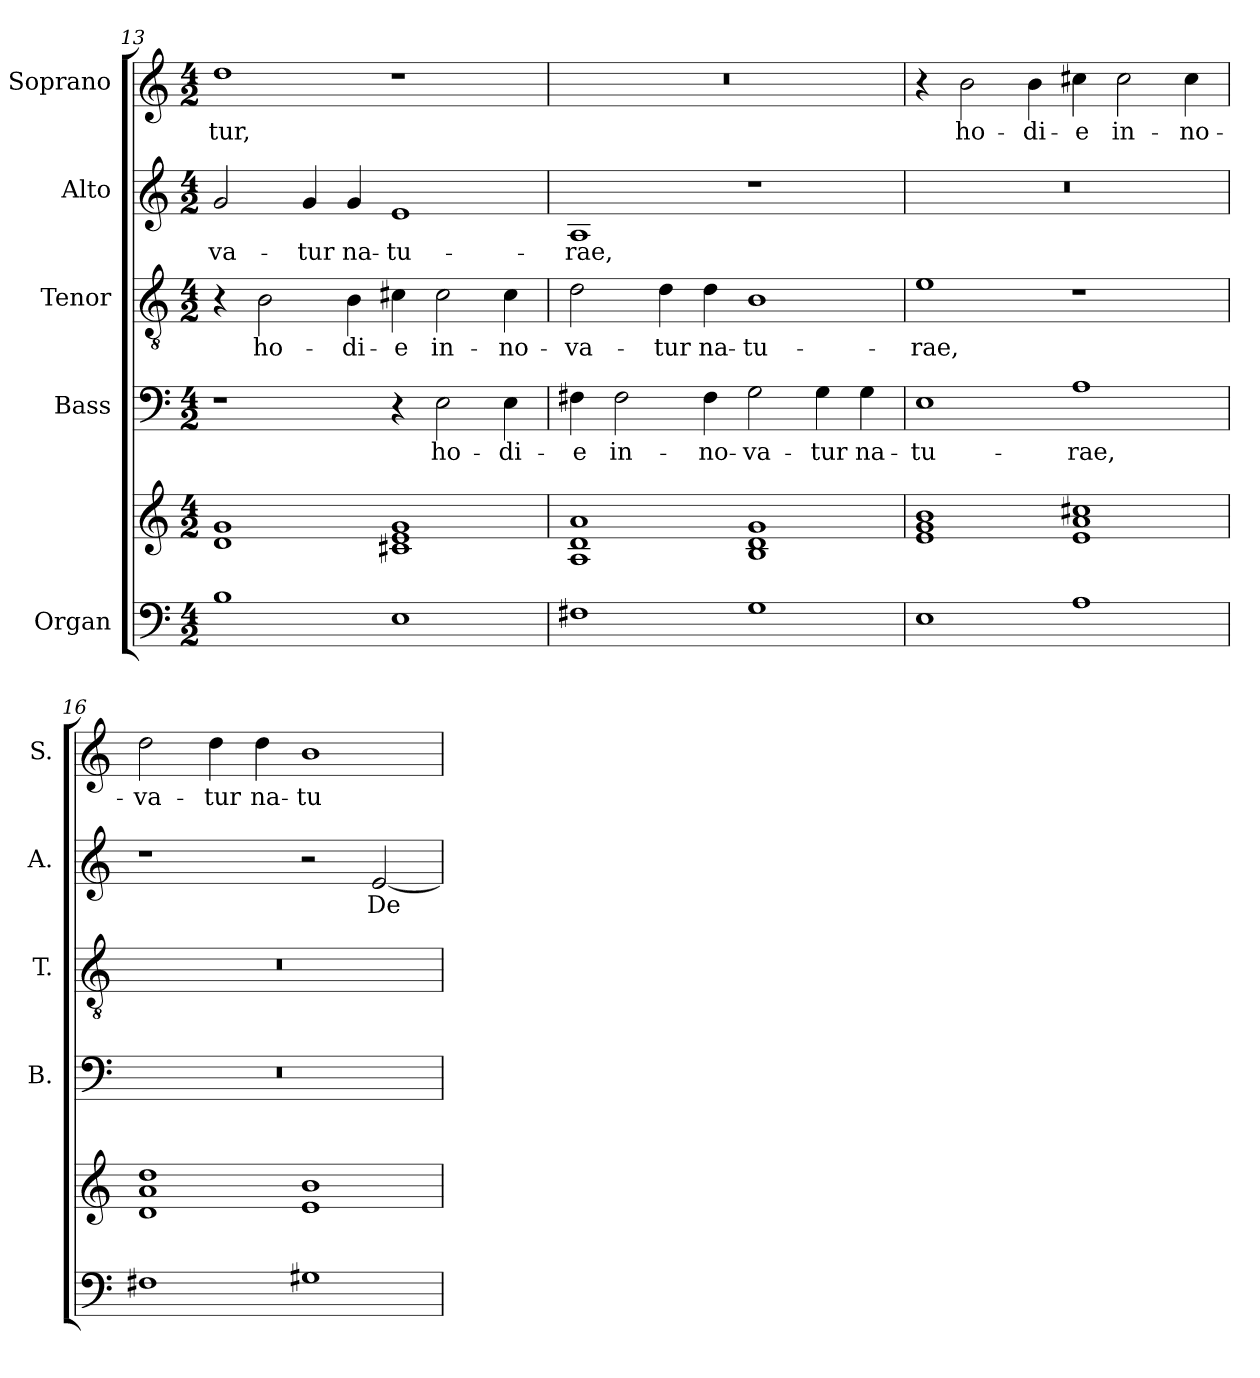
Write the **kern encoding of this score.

**kern	**kern	**kern	**text	**kern	**text	**kern	**text	**kern	**text
*part5	*part5	*part4	*part4	*part3	*part3	*part2	*part2	*part1	*part1
*staff6	*staff5	*staff4	*staff4	*staff3	*staff3	*staff2	*staff2	*staff1	*staff1
*I"Organ	*	*I"Bass	*	*I"Tenor	*	*I"Alto	*	*I"Soprano	*
*	*	*I'B.	*	*I'T.	*	*I'A.	*	*I'S.	*
*clefF4	*clefG2	*clefF4	*	*clefGv2	*	*clefG2	*	*clefG2	*
*	*	*	*	*ITrd7c12	*	*	*	*	*
*k[]	*k[]	*k[]	*	*k[]	*	*k[]	*	*k[]	*
*C:	*C:	*C:	*	*C:	*	*C:	*	*C:	*
*M4/2	*M4/2	*M4/2	*	*M4/2	*	*M4/2	*	*M4/2	*
=13	=13	=13	=13	=13	=13	=13	=13	=13	=13
!	!	!	!	!	!	!	!LO:LY:b:color=#000000	!	!
!	!	!	!	!	!	!	!	!	!LO:LY:b:color=#000000
1Bi	1di 1gi	1r	.	4r	.	2gi/	-va-	1ddi	-tur,
!	!	!	!	!	!LO:LY:b:color=#000000	!	!	!	!
.	.	.	.	2BBi\	ho-	.	.	.	.
!	!	!	!	!	!	!	!LO:LY:b:color=#000000	!	!
.	.	.	.	.	.	4gi/	-tur	.	.
!	!	!	!	!	!LO:LY:b:color=#000000	!	!	!	!
!	!	!	!	!	!	!	!LO:LY:b:color=#000000	!	!
.	.	.	.	4BBi\	-di-	4gi/	na-	.	.
!	!	!	!	!	!LO:LY:b:color=#000000	!	!	!	!
!	!	!	!	!	!	!	!LO:LY:b:color=#000000	!	!
1Ei	1c#Xi 1ei 1gi	4r	.	4C#Xi\	-e	1ei	-tu-	1r	.
!	!	!	!LO:LY:b:color=#000000	!	!	!	!	!	!
!	!	!	!	!	!LO:LY:b:color=#000000	!	!	!	!
.	.	2Ei\	ho-	2C#i\	in-	.	.	.	.
!	!	!	!LO:LY:b:color=#000000	!	!	!	!	!	!
!	!	!	!	!	!LO:LY:b:color=#000000	!	!	!	!
.	.	4Ei\	-di-	4C#i\	-no-	.	.	.	.
!!LO:PB:g=z
=14	=14	=14	=14	=14	=14	=14	=14	=14	=14
!	!	!	!LO:LY:b:color=#000000	!	!	!	!	!	!
!	!	!	!	!	!LO:LY:b:color=#000000	!	!	!	!
!	!	!	!	!	!	!	!LO:LY:b:color=#000000	!LO:N:vis=1	!
1F#Xi	1Ai 1di 1ai	4F#Xi\	-e	2Di\	-va-	1Ai	-rae,	0r	.
!	!	!	!LO:LY:b:color=#000000	!	!	!	!	!	!
.	.	2F#i\	in-	.	.	.	.	.	.
!	!	!	!	!	!LO:LY:b:color=#000000	!	!	!	!
.	.	.	.	4Di\	-tur	.	.	.	.
!	!	!	!LO:LY:b:color=#000000	!	!	!	!	!	!
!	!	!	!	!	!LO:LY:b:color=#000000	!	!	!	!
.	.	4F#i\	-no-	4Di\	na-	.	.	.	.
!	!	!	!LO:LY:b:color=#000000	!	!	!	!	!	!
!	!	!	!	!	!LO:LY:b:color=#000000	!	!	!	!
1Gi	1Bi 1di 1gi	2Gi\	-va-	1BBi	-tu-	1r	.	.	.
!	!	!	!LO:LY:b:color=#000000	!	!	!	!	!	!
.	.	4Gi\	-tur	.	.	.	.	.	.
!	!	!	!LO:LY:b:color=#000000	!	!	!	!	!	!
.	.	4Gi\	na-	.	.	.	.	.	.
=15	=15	=15	=15	=15	=15	=15	=15	=15	=15
!	!	!	!LO:LY:b:color=#000000	!	!	!	!	!	!
!	!	!	!	!	!LO:LY:b:color=#000000	!LO:N:vis=1	!	!	!
1Ei	1ei 1gi 1bi	1Ei	-tu-	1Ei	-rae,	0r	.	4r	.
!	!	!	!	!	!	!	!	!	!LO:LY:b:color=#000000
.	.	.	.	.	.	.	.	2bi\	ho-
!	!	!	!	!	!	!	!	!	!LO:LY:b:color=#000000
.	.	.	.	.	.	.	.	4bi\	-di-
!	!	!	!LO:LY:b:color=#000000	!	!	!	!	!	!
!	!	!	!	!	!	!	!	!	!LO:LY:b:color=#000000
1Ai	1ei 1ai 1cc#Xi	1Ai	-rae,	1r	.	.	.	4cc#Xi\	-e
!	!	!	!	!	!	!	!	!	!LO:LY:b:color=#000000
.	.	.	.	.	.	.	.	2cc#i\	in-
!	!	!	!	!	!	!	!	!	!LO:LY:b:color=#000000
.	.	.	.	.	.	.	.	4cc#i\	-no-
=16	=16	=16	=16	=16	=16	=16	=16	=16	=16
!	!	!LO:N:vis=1	!	!LO:N:vis=1	!	!	!	!	!
!	!	!	!	!	!	!	!	!	!LO:LY:b:color=#000000
1F#Xi	1di 1ai 1ddi	0r	.	0r	.	1r	.	2ddi\	-va-
!	!	!	!	!	!	!	!	!	!LO:LY:b:color=#000000
.	.	.	.	.	.	.	.	4ddi\	-tur
!	!	!	!	!	!	!	!	!	!LO:LY:b:color=#000000
.	.	.	.	.	.	.	.	4ddi\	na-
!	!	!	!	!	!	!	!	!	!LO:LY:b:color=#000000
1G#Xi	1ei 1bi	.	.	.	.	2r	.	1bi	-tu-
!	!	!	!	!	!	!	!LO:LY:b:color=#000000	!	!
.	.	.	.	.	.	[2ei/	De-	.	.
=	=	=	=	=	=	=	=	=	=
*-	*-	*-	*-	*-	*-	*-	*-	*-	*-
